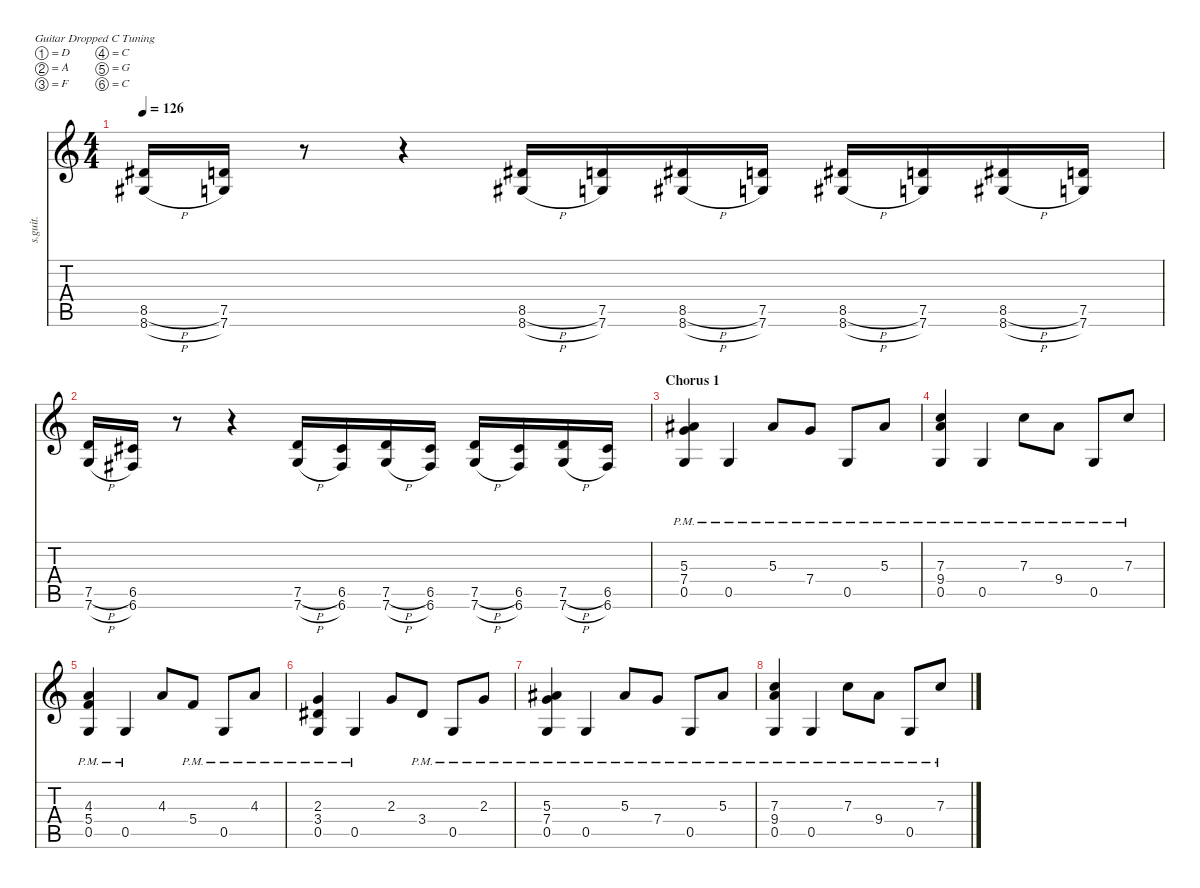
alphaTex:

\defaultSystemsLayout 4
\hideDynamics
\bracketExtendMode nobrackets
\track ("Daron Malakian | Lead 1" "s.guit.") {instrument distortionguitar}
\staff {score tabs}
\tuning (D4 A3 F3 C3 G2 C2)
\ts (4 4)
\tempo 126
\clef g2
\ks c
(8.5{h acc #} 8.6{h acc #}).16{lyrics (0 "") lyrics (1 "") lyrics (2 "") lyrics (3 "") lyrics (4 "") dy f} (7.5 7.6).16{lyrics (0 "") lyrics (1 "") lyrics (2 "") lyrics (3 "") lyrics (4 "")} r.8 r.4 (8.5{h acc #} 8.6{h acc #}).16{lyrics (0 "") lyrics (1 "") lyrics (2 "") lyrics (3 "") lyrics (4 "")} (7.5 7.6).16{lyrics (0 "") lyrics (1 "") lyrics (2 "") lyrics (3 "") lyrics (4 "")} (8.5{h acc #} 8.6{h acc #}).16{lyrics (0 "") lyrics (1 "") lyrics (2 "") lyrics (3 "") lyrics (4 "")} (7.5 7.6).16{lyrics (0 "") lyrics (1 "") lyrics (2 "") lyrics (3 "") lyrics (4 "")} (8.5{h acc #} 8.6{h acc #}).16{lyrics (0 "") lyrics (1 "") lyrics (2 "") lyrics (3 "") lyrics (4 "")} (7.5 7.6).16{lyrics (0 "") lyrics (1 "") lyrics (2 "") lyrics (3 "") lyrics (4 "")} (8.5{h acc #} 8.6{h acc #}).16{lyrics (0 "") lyrics (1 "") lyrics (2 "") lyrics (3 "") lyrics (4 "")} (7.5 7.6).16{lyrics (0 "") lyrics (1 "") lyrics (2 "") lyrics (3 "") lyrics (4 "")} |
(7.5{h} 7.6{h}).16{lyrics (0 "") lyrics (1 "") lyrics (2 "") lyrics (3 "") lyrics (4 "")} (6.5{acc #} 6.6{acc #}).16{lyrics (0 "") lyrics (1 "") lyrics (2 "") lyrics (3 "") lyrics (4 "")} r.8 r.4 (7.5{h} 7.6{h}).16{lyrics (0 "") lyrics (1 "") lyrics (2 "") lyrics (3 "") lyrics (4 "")} (6.5{acc #} 6.6{acc #}).16{lyrics (0 "") lyrics (1 "") lyrics (2 "") lyrics (3 "") lyrics (4 "")} (7.5{h} 7.6{h}).16{lyrics (0 "") lyrics (1 "") lyrics (2 "") lyrics (3 "") lyrics (4 "")} (6.5{acc #} 6.6{acc #}).16{lyrics (0 "") lyrics (1 "") lyrics (2 "") lyrics (3 "") lyrics (4 "")} (7.5{h} 7.6{h}).16{lyrics (0 "") lyrics (1 "") lyrics (2 "") lyrics (3 "") lyrics (4 "")} (6.5{acc #} 6.6{acc #}).16{lyrics (0 "") lyrics (1 "") lyrics (2 "") lyrics (3 "") lyrics (4 "")} (7.5{h} 7.6{h}).16{lyrics (0 "") lyrics (1 "") lyrics (2 "") lyrics (3 "") lyrics (4 "")} (6.5{acc #} 6.6{acc #}).16{lyrics (0 "") lyrics (1 "") lyrics (2 "") lyrics (3 "") lyrics (4 "")} |
\section ("" "Chorus 1")
(5.3{pm acc #} 7.4{pm} 0.5{pm}).4{lyrics (0 "") lyrics (1 "") lyrics (2 "") lyrics (3 "") lyrics (4 "")} 0.5{pm}.4{lyrics (0 "") lyrics (1 "") lyrics (2 "") lyrics (3 "") lyrics (4 "")} 5.3{pm acc #}.8{lyrics (0 "") lyrics (1 "") lyrics (2 "") lyrics (3 "") lyrics (4 "")} 7.4{pm}.8{lyrics (0 "") lyrics (1 "") lyrics (2 "") lyrics (3 "") lyrics (4 "")} 0.5{pm}.8{lyrics (0 "") lyrics (1 "") lyrics (2 "") lyrics (3 "") lyrics (4 "")} 5.3{pm acc #}.8{lyrics (0 "") lyrics (1 "") lyrics (2 "") lyrics (3 "") lyrics (4 "")} |
(7.3{pm} 9.4{pm} 0.5{pm}).4{lyrics (0 "") lyrics (1 "") lyrics (2 "") lyrics (3 "") lyrics (4 "")} 0.5{pm}.4{lyrics (0 "") lyrics (1 "") lyrics (2 "") lyrics (3 "") lyrics (4 "")} 7.3{pm}.8{lyrics (0 "") lyrics (1 "") lyrics (2 "") lyrics (3 "") lyrics (4 "")} 9.4{pm}.8{lyrics (0 "") lyrics (1 "") lyrics (2 "") lyrics (3 "") lyrics (4 "")} 0.5{pm}.8{lyrics (0 "") lyrics (1 "") lyrics (2 "") lyrics (3 "") lyrics (4 "")} 7.3{pm}.8{lyrics (0 "") lyrics (1 "") lyrics (2 "") lyrics (3 "") lyrics (4 "")} |
(4.3{pm} 5.4{pm} 0.5{pm}).4{lyrics (0 "") lyrics (1 "") lyrics (2 "") lyrics (3 "") lyrics (4 "")} 0.5{pm}.4{lyrics (0 "") lyrics (1 "") lyrics (2 "") lyrics (3 "") lyrics (4 "")} 4.3.8{lyrics (0 "") lyrics (1 "") lyrics (2 "") lyrics (3 "") lyrics (4 "")} 5.4{pm}.8{lyrics (0 "") lyrics (1 "") lyrics (2 "") lyrics (3 "") lyrics (4 "")} 0.5{pm}.8{lyrics (0 "") lyrics (1 "") lyrics (2 "") lyrics (3 "") lyrics (4 "")} 4.3{pm}.8{lyrics (0 "") lyrics (1 "") lyrics (2 "") lyrics (3 "") lyrics (4 "")} |
(2.3{pm} 3.4{pm acc #} 0.5{pm}).4{lyrics (0 "") lyrics (1 "") lyrics (2 "") lyrics (3 "") lyrics (4 "")} 0.5{pm}.4{lyrics (0 "") lyrics (1 "") lyrics (2 "") lyrics (3 "") lyrics (4 "")} 2.3.8{lyrics (0 "") lyrics (1 "") lyrics (2 "") lyrics (3 "") lyrics (4 "")} 3.4{pm acc #}.8{lyrics (0 "") lyrics (1 "") lyrics (2 "") lyrics (3 "") lyrics (4 "")} 0.5{pm}.8{lyrics (0 "") lyrics (1 "") lyrics (2 "") lyrics (3 "") lyrics (4 "")} 2.3{pm}.8{lyrics (0 "") lyrics (1 "") lyrics (2 "") lyrics (3 "") lyrics (4 "")} |
(5.3{pm acc #} 7.4{pm} 0.5{pm}).4{lyrics (0 "") lyrics (1 "") lyrics (2 "") lyrics (3 "") lyrics (4 "")} 0.5{pm}.4{lyrics (0 "") lyrics (1 "") lyrics (2 "") lyrics (3 "") lyrics (4 "")} 5.3{pm acc #}.8{lyrics (0 "") lyrics (1 "") lyrics (2 "") lyrics (3 "") lyrics (4 "")} 7.4{pm}.8{lyrics (0 "") lyrics (1 "") lyrics (2 "") lyrics (3 "") lyrics (4 "")} 0.5{pm}.8{lyrics (0 "") lyrics (1 "") lyrics (2 "") lyrics (3 "") lyrics (4 "")} 5.3{pm acc #}.8{lyrics (0 "") lyrics (1 "") lyrics (2 "") lyrics (3 "") lyrics (4 "")} |
(7.3{pm} 9.4{pm} 0.5{pm}).4{lyrics (0 "") lyrics (1 "") lyrics (2 "") lyrics (3 "") lyrics (4 "")} 0.5{pm}.4{lyrics (0 "") lyrics (1 "") lyrics (2 "") lyrics (3 "") lyrics (4 "")} 7.3{pm}.8{lyrics (0 "") lyrics (1 "") lyrics (2 "") lyrics (3 "") lyrics (4 "")} 9.4{pm}.8{lyrics (0 "") lyrics (1 "") lyrics (2 "") lyrics (3 "") lyrics (4 "")} 0.5{pm}.8{lyrics (0 "") lyrics (1 "") lyrics (2 "") lyrics (3 "") lyrics (4 "")} 7.3{pm}.8{lyrics (0 "") lyrics (1 "") lyrics (2 "") lyrics (3 "") lyrics (4 "")}
